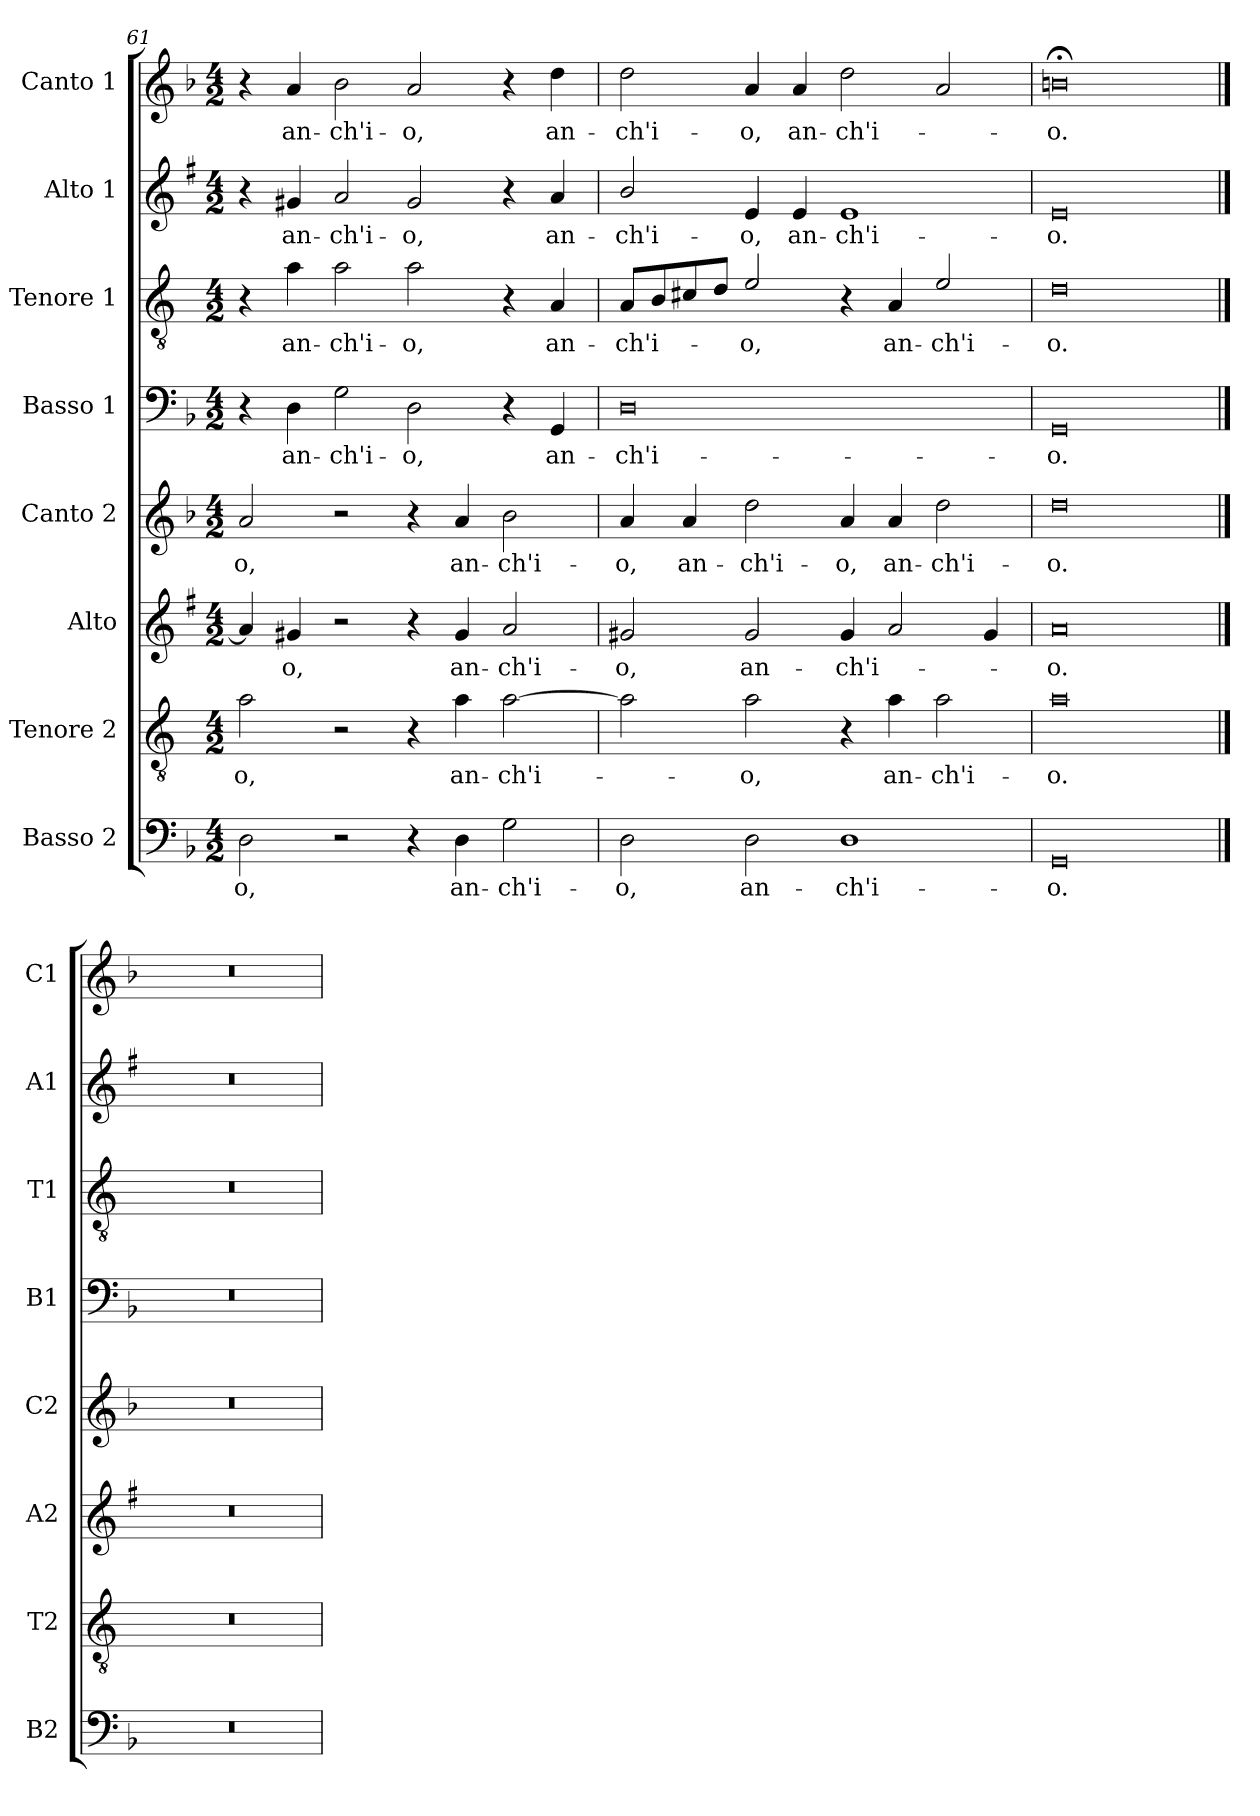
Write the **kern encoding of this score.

**kern	**text	**kern	**text	**kern	**text	**kern	**text	**kern	**text	**kern	**text	**kern	**text	**kern	**text
*part8	*part8	*part7	*part7	*part6	*part6	*part5	*part5	*part4	*part4	*part3	*part3	*part2	*part2	*part1	*part1
*staff8	*staff8	*staff7	*staff7	*staff6	*staff6	*staff5	*staff5	*staff4	*staff4	*staff3	*staff3	*staff2	*staff2	*staff1	*staff1
*I"Basso 2	*	*I"Tenore 2	*	*I"Alto	*	*I"Canto 2	*	*I"Basso 1	*	*I"Tenore 1	*	*I"Alto 1	*	*I"Canto 1	*
*I'B2	*	*I'T2	*	*I'A2	*	*I'C2	*	*I'B1	*	*I'T1	*	*I'A1	*	*I'C1	*
*clefF4	*	*clefGv2	*	*clefG2	*	*clefG2	*	*clefF4	*	*clefGv2	*	*clefG2	*	*clefG2	*
*	*	*ITrd4c7	*	*ITrd1c2	*	*	*	*	*	*ITrd4c7	*	*ITrd1c2	*	*	*
*k[b-]	*	*k[b-]	*	*k[b-]	*	*k[b-]	*	*k[b-]	*	*k[b-]	*	*k[b-]	*	*k[b-]	*
*F:	*	*F:	*	*F:	*	*F:	*	*F:	*	*F:	*	*F:	*	*F:	*
*M4/2	*	*M4/2	*	*M4/2	*	*M4/2	*	*M4/2	*	*M4/2	*	*M4/2	*	*M4/2	*
=61	=61	=61	=61	=61	=61	=61	=61	=61	=61	=61	=61	=61	=61	=61	=61
!	!LO:LY:b	!	!LO:LY:b	!	!	!	!LO:LY:b	!	!	!	!	!	!	!	!
2D\	-o,	2d\	-o,	4g/]	.	2a/	-o,	4r	.	4r	.	4r	.	4r	.
!	!	!	!	!	!LO:LY:b	!	!	!	!LO:LY:b	!	!LO:LY:b	!	!LO:LY:b	!	!LO:LY:b
.	.	.	.	4f#X/	-o,	.	.	4D\	an-	4d\	an-	4f#X/	an-	4a/	an-
!	!	!	!	!	!	!	!	!	!LO:LY:b	!	!LO:LY:b	!	!LO:LY:b	!	!LO:LY:b
2r	.	2r	.	2r	.	2r	.	2G\	-ch'i-	2d\	-ch'i-	2g/	-ch'i-	2b-\	-ch'i-
!	!	!	!	!	!	!	!	!	!LO:LY:b	!	!LO:LY:b	!	!LO:LY:b	!	!LO:LY:b
4r	.	4r	.	4r	.	4r	.	2D\	-o,	2d\	-o,	2f#/	-o,	2a/	-o,
!	!LO:LY:b	!	!LO:LY:b	!	!LO:LY:b	!	!LO:LY:b	!	!	!	!	!	!	!	!
4D\	an-	4d\	an-	4f#/	an-	4a/	an-	.	.	.	.	.	.	.	.
!	!LO:LY:b	!	!LO:LY:b	!	!LO:LY:b	!	!LO:LY:b	!	!	!	!	!	!	!	!
2G\	-ch'i-	[2d\	-ch'i-	2g/	-ch'i-	2b-\	-ch'i-	4r	.	4r	.	4r	.	4r	.
!	!	!	!	!	!	!	!	!	!LO:LY:b	!	!LO:LY:b	!	!LO:LY:b	!	!LO:LY:b
.	.	.	.	.	.	.	.	4GG/	an-	4D/	an-	4g/	an-	4dd\	an-
!!LO:LB:g=z
=62	=62	=62	=62	=62	=62	=62	=62	=62	=62	=62	=62	=62	=62	=62	=62
!	!LO:LY:b	!	!	!	!LO:LY:b	!	!LO:LY:b	!	!LO:LY:b	!	!LO:LY:b	!	!LO:LY:b	!	!LO:LY:b
2D\	-o,	2d\]	.	2f#X/	-o,	4a/	-o,	0D	-ch'i-	8D/L	-ch'i-	2a/	-ch'i-	2dd\	-ch'i-
.	.	.	.	.	.	.	.	.	.	8E/	.	.	.	.	.
!	!	!	!	!	!	!	!LO:LY:b	!	!	!	!	!	!	!	!
.	.	.	.	.	.	4a/	an-	.	.	8F#X/	.	.	.	.	.
.	.	.	.	.	.	.	.	.	.	8G/J	.	.	.	.	.
!	!LO:LY:b	!	!LO:LY:b	!	!LO:LY:b	!	!LO:LY:b	!	!	!	!LO:LY:b	!	!LO:LY:b	!	!LO:LY:b
2D\	an-	2d\	-o,	2f#/	an-	2dd\	-ch'i-	.	.	2A/	-o,	4d/	-o,	4a/	-o,
!	!	!	!	!	!	!	!	!	!	!	!	!	!LO:LY:b	!	!LO:LY:b
.	.	.	.	.	.	.	.	.	.	.	.	4d/	an-	4a/	an-
!	!LO:LY:b	!	!	!	!LO:LY:b	!	!LO:LY:b	!	!	!	!	!	!LO:LY:b	!	!LO:LY:b
1D	-ch'i-	4r	.	4f#/	-ch'i-	4a/	-o,	.	.	4r	.	1d	-ch'i-	2dd\	-ch'i-
!	!	!	!LO:LY:b	!	!	!	!LO:LY:b	!	!	!	!LO:LY:b	!	!	!	!
.	.	4d\	an-	2g/	.	4a/	an-	.	.	4D/	an-	.	.	.	.
!	!	!	!LO:LY:b	!	!	!	!LO:LY:b	!	!	!	!LO:LY:b	!	!	!	!
.	.	2d\	-ch'i-	.	.	2dd\	-ch'i-	.	.	2A/	-ch'i-	.	.	2a/	.
.	.	.	.	4f#/	.	.	.	.	.	.	.	.	.	.	.
=63	=63	=63	=63	=63	=63	=63	=63	=63	=63	=63	=63	=63	=63	=63	=63
!	!LO:LY:b	!	!LO:LY:b	!	!LO:LY:b	!	!LO:LY:b	!	!LO:LY:b	!	!LO:LY:b	!	!LO:LY:b	!	!LO:LY:b
0GG	-o.	0d	-o.	0g	-o.	0dd	-o.	0GG	-o.	0G	-o.	0d	-o.	0bn;<	-o.
==64	==64	==64	==64	==64	==64	==64	==64	==64	==64	==64	==64	==64	==64	==64	==64
0r	.	0r	.	0r	.	0r	.	0r	.	0r	.	0r	.	0r	.
=	=	=	=	=	=	=	=	=	=	=	=	=	=	=	=
*-	*-	*-	*-	*-	*-	*-	*-	*-	*-	*-	*-	*-	*-	*-	*-
